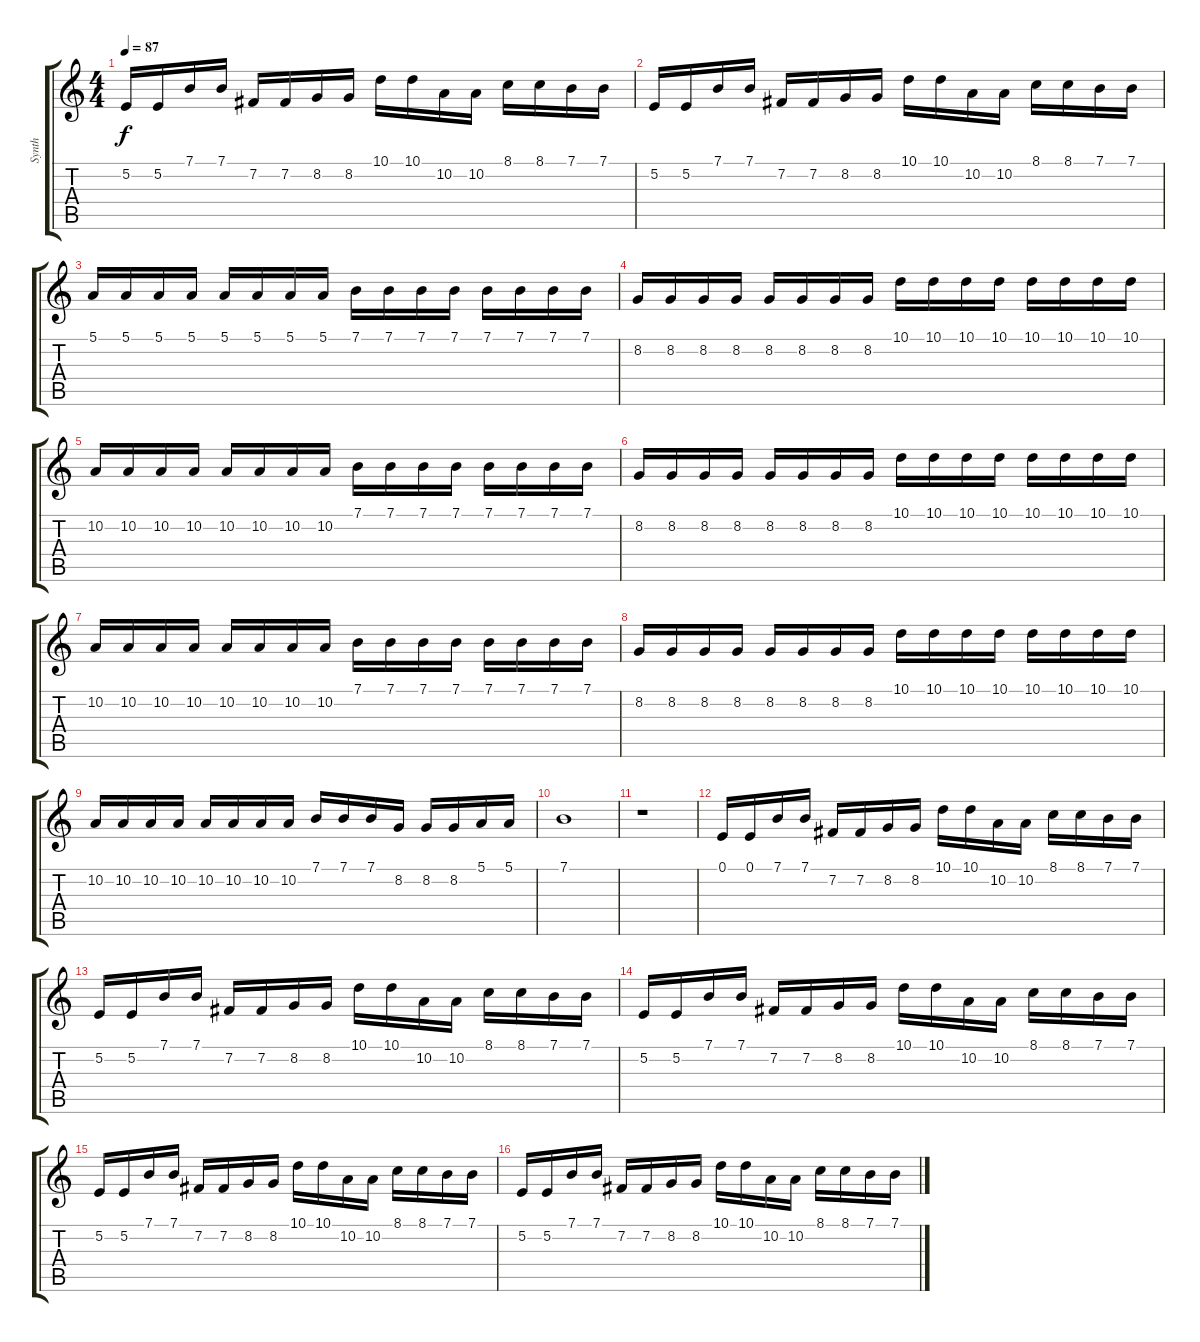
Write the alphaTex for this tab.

\track ("Synth" "Synth") {instrument synthbrass1}
\staff {score tabs}
\tuning (E4 B3 G3 D3 A2 E2) {hide}
\ts (4 4)
\tempo 87
\clef g2
\ks c
5.2.16{dy f} 5.2.16 7.1.16 7.1.16 7.2.16 7.2.16 8.2.16 8.2.16 10.1.16 10.1.16 10.2.16 10.2.16 8.1.16 8.1.16 7.1.16 7.1.16 |
5.2.16 5.2.16 7.1.16 7.1.16 7.2.16 7.2.16 8.2.16 8.2.16 10.1.16 10.1.16 10.2.16 10.2.16 8.1.16 8.1.16 7.1.16 7.1.16 |
5.1.16 5.1.16 5.1.16 5.1.16 5.1.16 5.1.16 5.1.16 5.1.16 7.1.16 7.1.16 7.1.16 7.1.16 7.1.16 7.1.16 7.1.16 7.1.16 |
8.2.16 8.2.16 8.2.16 8.2.16 8.2.16 8.2.16 8.2.16 8.2.16 10.1.16 10.1.16 10.1.16 10.1.16 10.1.16 10.1.16 10.1.16 10.1.16 |
10.2.16 10.2.16 10.2.16 10.2.16 10.2.16 10.2.16 10.2.16 10.2.16 7.1.16 7.1.16 7.1.16 7.1.16 7.1.16 7.1.16 7.1.16 7.1.16 |
8.2.16 8.2.16 8.2.16 8.2.16 8.2.16 8.2.16 8.2.16 8.2.16 10.1.16 10.1.16 10.1.16 10.1.16 10.1.16 10.1.16 10.1.16 10.1.16 |
10.2.16 10.2.16 10.2.16 10.2.16 10.2.16 10.2.16 10.2.16 10.2.16 7.1.16 7.1.16 7.1.16 7.1.16 7.1.16 7.1.16 7.1.16 7.1.16 |
8.2.16 8.2.16 8.2.16 8.2.16 8.2.16 8.2.16 8.2.16 8.2.16 10.1.16 10.1.16 10.1.16 10.1.16 10.1.16 10.1.16 10.1.16 10.1.16 |
10.2.16 10.2.16 10.2.16 10.2.16 10.2.16 10.2.16 10.2.16 10.2.16 7.1.16 7.1.16 7.1.16 8.2.16 8.2.16 8.2.16 5.1.16 5.1.16 |
7.1.1 |
r.1 |
0.1.16 0.1.16 7.1.16 7.1.16 7.2.16 7.2.16 8.2.16 8.2.16 10.1.16 10.1.16 10.2.16 10.2.16 8.1.16 8.1.16 7.1.16 7.1.16 |
5.2.16 5.2.16 7.1.16 7.1.16 7.2.16 7.2.16 8.2.16 8.2.16 10.1.16 10.1.16 10.2.16 10.2.16 8.1.16 8.1.16 7.1.16 7.1.16 |
5.2.16 5.2.16 7.1.16 7.1.16 7.2.16 7.2.16 8.2.16 8.2.16 10.1.16 10.1.16 10.2.16 10.2.16 8.1.16 8.1.16 7.1.16 7.1.16 |
5.2.16 5.2.16 7.1.16 7.1.16 7.2.16 7.2.16 8.2.16 8.2.16 10.1.16 10.1.16 10.2.16 10.2.16 8.1.16 8.1.16 7.1.16 7.1.16 |
5.2.16 5.2.16 7.1.16 7.1.16 7.2.16 7.2.16 8.2.16 8.2.16 10.1.16 10.1.16 10.2.16 10.2.16 8.1.16 8.1.16 7.1.16 7.1.16
